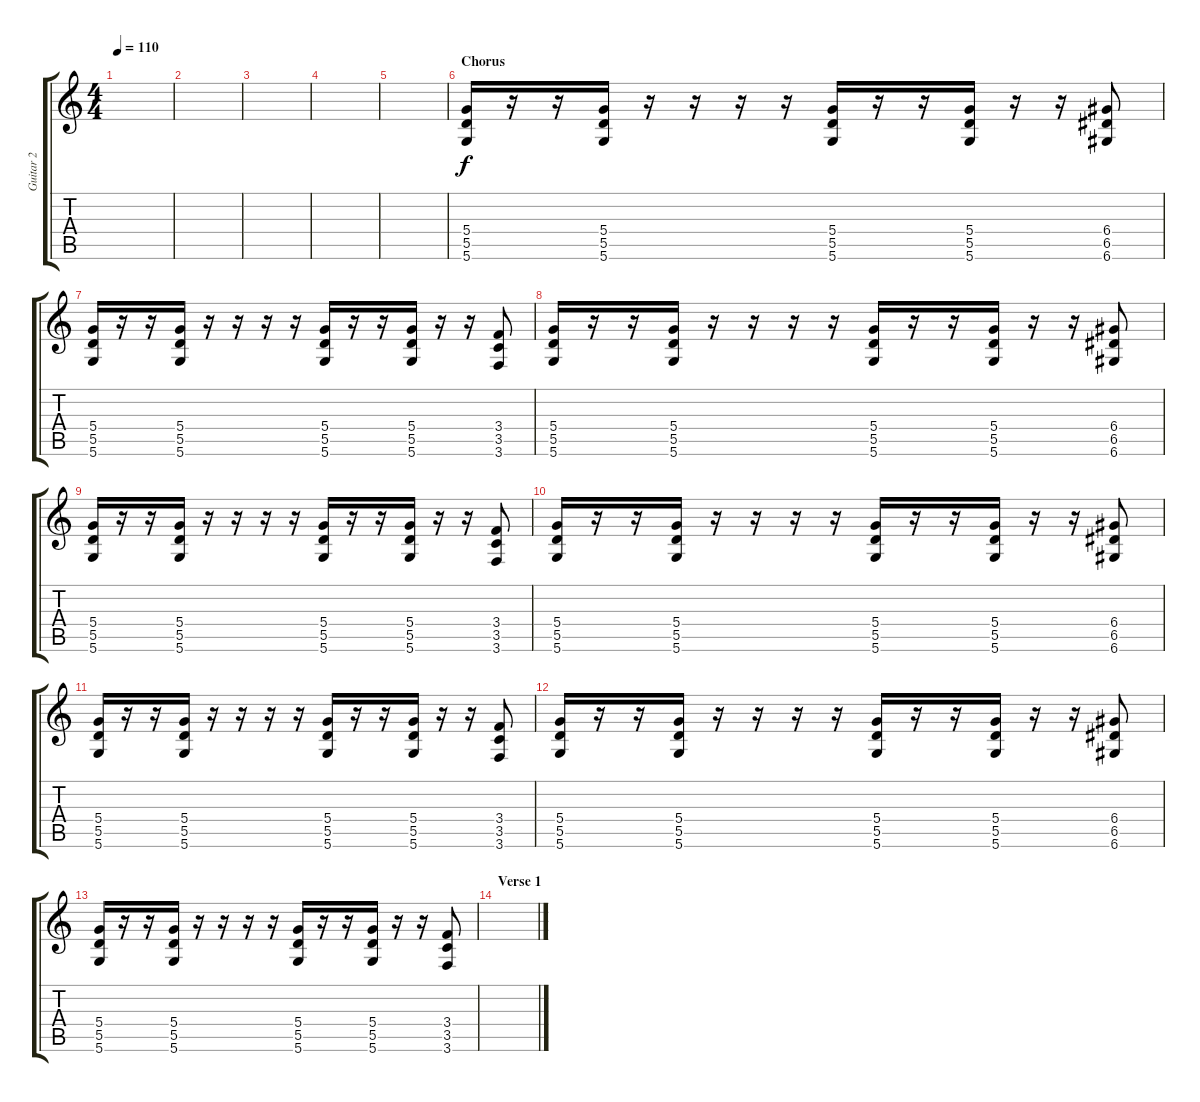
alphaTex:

\track ("Guitar 2" "Guitar 2") {instrument distortionguitar}
\staff {score tabs}
\tuning (E4 B3 G3 D3 A2 D2) {hide}
\ts (4 4)
\tempo 110
\clef g2
\ks c
|
|
|
|
|
\section ("" "Chorus")
(5.4 5.5 5.6).16 r.16 r.16 (5.4 5.5 5.6).16 r.16 r.16 r.16 r.16 (5.4 5.5 5.6).16 r.16 r.16 (5.4 5.5 5.6).16 r.16 r.16 (6.4 6.5 6.6).8 |
(5.4 5.5 5.6).16 r.16 r.16 (5.4 5.5 5.6).16 r.16 r.16 r.16 r.16 (5.4 5.5 5.6).16 r.16 r.16 (5.4 5.5 5.6).16 r.16 r.16 (3.4 3.5 3.6).8 |
(5.4 5.5 5.6).16 r.16 r.16 (5.4 5.5 5.6).16 r.16 r.16 r.16 r.16 (5.4 5.5 5.6).16 r.16 r.16 (5.4 5.5 5.6).16 r.16 r.16 (6.4 6.5 6.6).8 |
(5.4 5.5 5.6).16 r.16 r.16 (5.4 5.5 5.6).16 r.16 r.16 r.16 r.16 (5.4 5.5 5.6).16 r.16 r.16 (5.4 5.5 5.6).16 r.16 r.16 (3.4 3.5 3.6).8 |
(5.4 5.5 5.6).16 r.16 r.16 (5.4 5.5 5.6).16 r.16 r.16 r.16 r.16 (5.4 5.5 5.6).16 r.16 r.16 (5.4 5.5 5.6).16 r.16 r.16 (6.4 6.5 6.6).8 |
(5.4 5.5 5.6).16 r.16 r.16 (5.4 5.5 5.6).16 r.16 r.16 r.16 r.16 (5.4 5.5 5.6).16 r.16 r.16 (5.4 5.5 5.6).16 r.16 r.16 (3.4 3.5 3.6).8 |
(5.4 5.5 5.6).16 r.16 r.16 (5.4 5.5 5.6).16 r.16 r.16 r.16 r.16 (5.4 5.5 5.6).16 r.16 r.16 (5.4 5.5 5.6).16 r.16 r.16 (6.4 6.5 6.6).8 |
(5.4 5.5 5.6).16 r.16 r.16 (5.4 5.5 5.6).16 r.16 r.16 r.16 r.16 (5.4 5.5 5.6).16 r.16 r.16 (5.4 5.5 5.6).16 r.16 r.16 (3.4 3.5 3.6).8 |
\section ("" "Verse 1")
